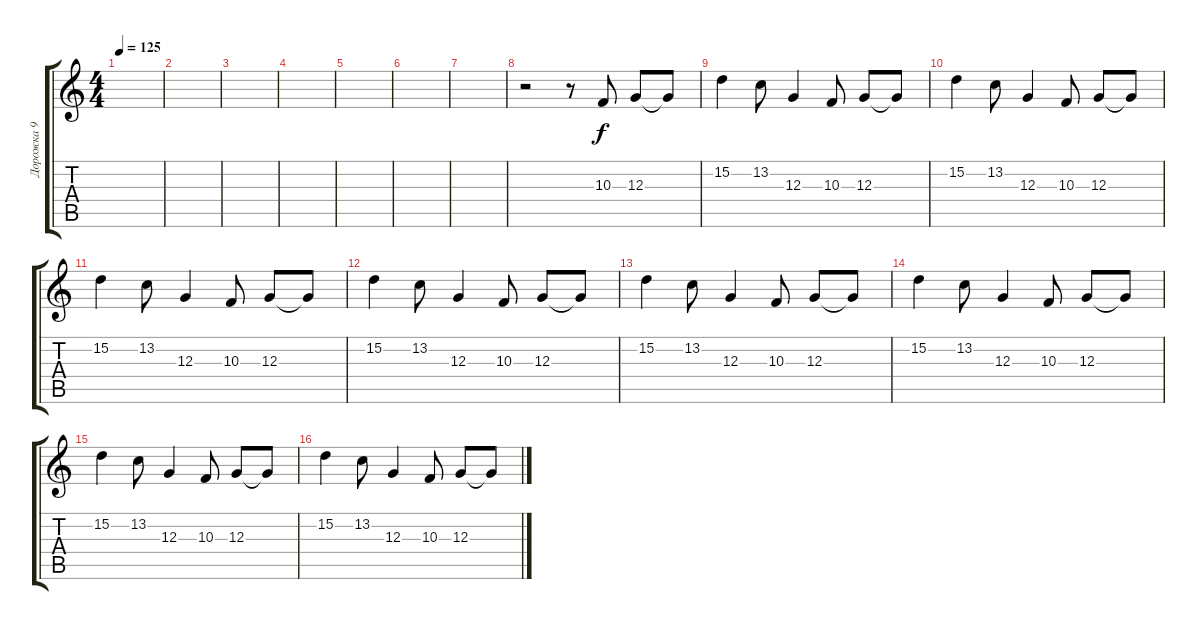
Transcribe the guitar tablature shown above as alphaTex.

\track ("Дорожка 9" "Дорожка 9") {instrument fx5brightness}
\staff {score tabs}
\tuning (E4 B3 G3 D3 A2 E2) {hide}
\ts (4 4)
\tempo 125
\clef g2
\ks c
|
|
|
|
|
|
|
r.2 r.8 10.3.8 12.3.8 12.3{t}.8 |
15.2.4 13.2.8 12.3.4 10.3.8 12.3.8 12.3{t}.8 |
15.2.4 13.2.8 12.3.4 10.3.8 12.3.8 12.3{t}.8 |
15.2.4 13.2.8 12.3.4 10.3.8 12.3.8 12.3{t}.8 |
15.2.4 13.2.8 12.3.4 10.3.8 12.3.8 12.3{t}.8 |
15.2.4 13.2.8 12.3.4 10.3.8 12.3.8 12.3{t}.8 |
15.2.4 13.2.8 12.3.4 10.3.8 12.3.8 12.3{t}.8 |
15.2.4 13.2.8 12.3.4 10.3.8 12.3.8 12.3{t}.8 |
15.2.4 13.2.8 12.3.4 10.3.8 12.3.8 12.3{t}.8
